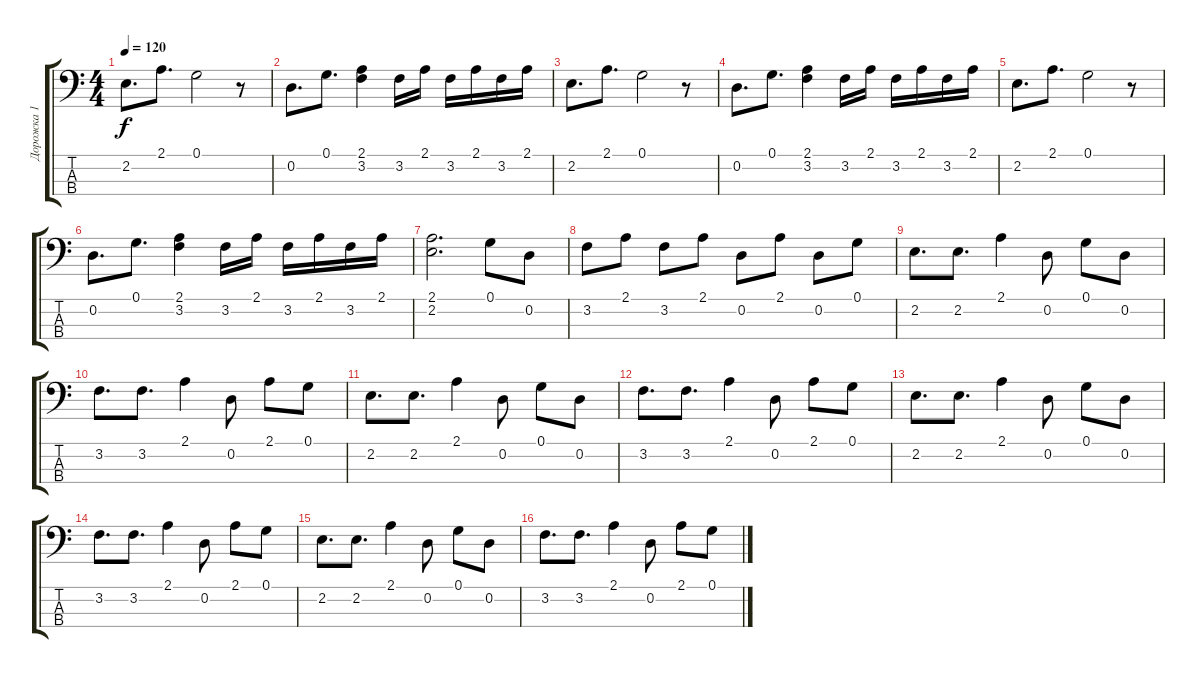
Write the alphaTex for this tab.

\track ("Дорожка 1" "Дорожка 1") {instrument electricbassfinger}
\staff {score tabs}
\tuning (G2 D2 A1 E1) {hide}
\ts (4 4)
\tempo 120
\clef f4
\ks c
2.2.8{d dy f} 2.1.8{d} 0.1.2 r.8 |
0.2.8{d} 0.1.8{d} (2.1 3.2).4 3.2.16 2.1.16 3.2.16 2.1.16 3.2.16 2.1.16 |
2.2.8{d} 2.1.8{d} 0.1.2 r.8 |
0.2.8{d} 0.1.8{d} (2.1 3.2).4 3.2.16 2.1.16 3.2.16 2.1.16 3.2.16 2.1.16 |
2.2.8{d} 2.1.8{d} 0.1.2 r.8 |
0.2.8{d} 0.1.8{d} (2.1 3.2).4 3.2.16 2.1.16 3.2.16 2.1.16 3.2.16 2.1.16 |
(2.1 2.2).2{d} 0.1.8 0.2.8 |
3.2.8 2.1.8 3.2.8 2.1.8 0.2.8 2.1.8 0.2.8 0.1.8 |
2.2.8{d} 2.2.8{d} 2.1.4 0.2.8 0.1.8 0.2.8 |
3.2.8{d} 3.2.8{d} 2.1.4 0.2.8 2.1.8 0.1.8 |
2.2.8{d} 2.2.8{d} 2.1.4 0.2.8 0.1.8 0.2.8 |
3.2.8{d} 3.2.8{d} 2.1.4 0.2.8 2.1.8 0.1.8 |
2.2.8{d} 2.2.8{d} 2.1.4 0.2.8 0.1.8 0.2.8 |
3.2.8{d} 3.2.8{d} 2.1.4 0.2.8 2.1.8 0.1.8 |
2.2.8{d} 2.2.8{d} 2.1.4 0.2.8 0.1.8 0.2.8 |
3.2.8{d} 3.2.8{d} 2.1.4 0.2.8 2.1.8 0.1.8
